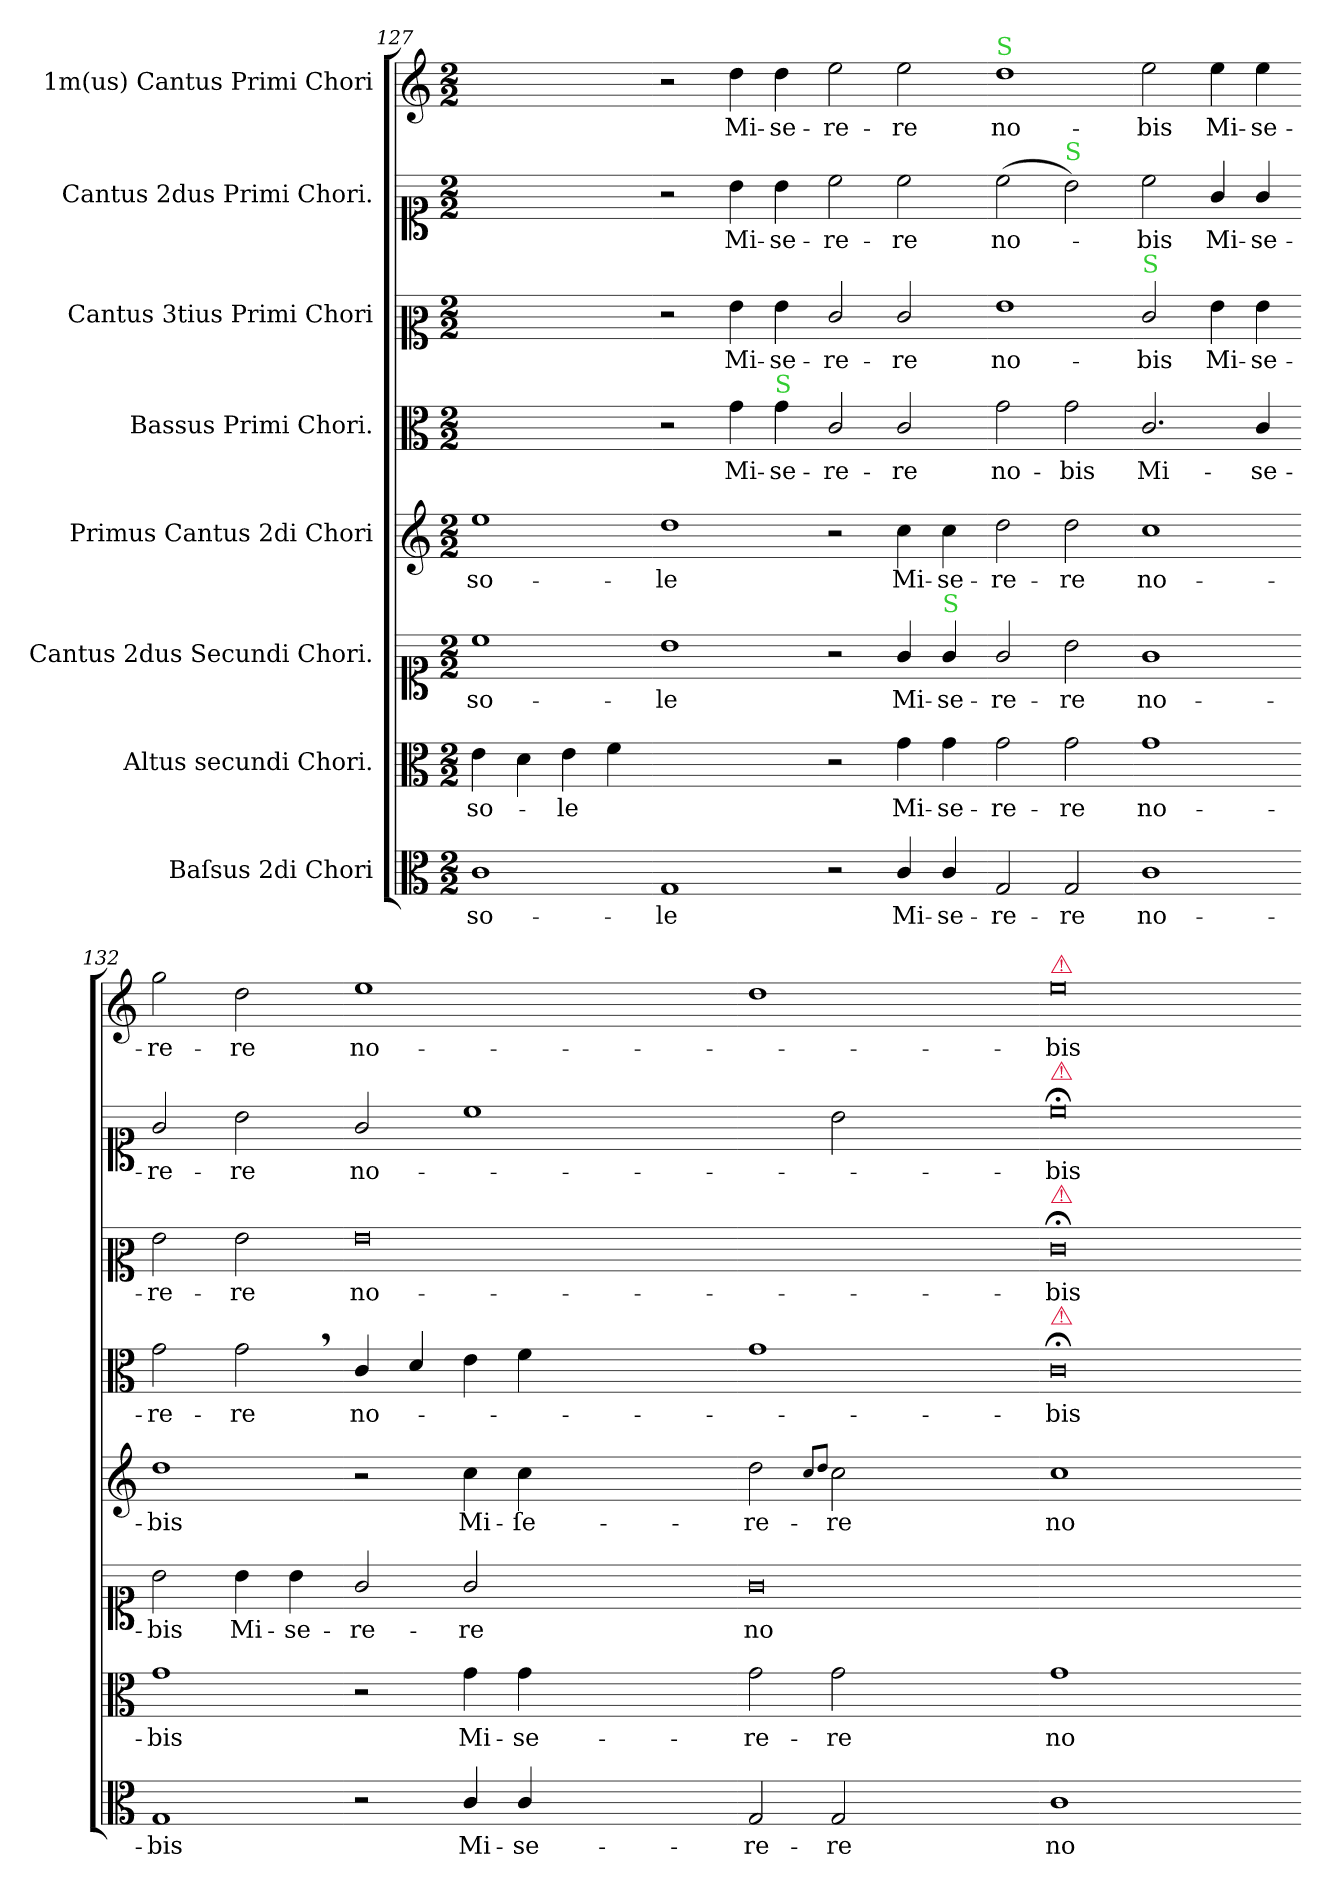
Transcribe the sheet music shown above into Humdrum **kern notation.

**kern	**text	**kern	**text	**kern	**text	**kern	**text	**kern	**text	**kern	**text	**kern	**text	**kern	**text
*part8	*part8	*part7	*part7	*part6	*part6	*part5	*part5	*part4	*part4	*part3	*part3	*part2	*part2	*part1	*part1
*staff8	*staff8	*staff7	*staff7	*staff6	*staff6	*staff5	*staff5	*staff4	*staff4	*staff3	*staff3	*staff2	*staff2	*staff1	*staff1
*I"Baſsus 2di Chori	*	*I"Altus secundi Chori.	*	*I"Cantus 2dus Secundi Chori.	*	*I"Primus Cantus 2di Chori	*	*I"Bassus Primi Chori.	*	*I"Cantus 3tius Primi Chori	*	*I"Cantus 2dus Primi Chori.	*	*I"1m(us) Cantus Primi Chori	*
*clefC3	*	*clefC3	*	*clefC1	*	*clefG2	*	*clefC3	*	*clefC2	*	*clefC1	*	*clefG2	*
*k[]	*	*k[]	*	*k[]	*	*k[]	*	*k[]	*	*k[]	*	*k[]	*	*k[]	*
*M2/2	*	*M2/2	*	*M2/2	*	*M2/2	*	*M2/2	*	*M2/2	*	*M2/2	*	*M2/2	*
=127	=127	=127	=127	=127	=127	=127	=127	=127	=127	=127	=127	=127	=127	=127	=127
1c	so-	4e\	so-	1cc	so-	1ee	so-	1ryy	.	1ryy	.	1ryy	.	1ryy	.
.	.	4d\	.	.	.	.	.	.	.	.	.	.	.	.	.
.	.	4e\	-le	.	.	.	.	.	.	.	.	.	.	.	.
.	.	4f\	.	.	.	.	.	.	.	.	.	.	.	.	.
=128-	=128-	=128-	=128-	=128-	=128-	=128-	=128-	=128-	=128-	=128-	=128-	=128-	=128-	=128-	=128-
1G	-le	1ryy	.	1b	-le	1dd	-le	2r	.	2r	.	2r	.	2r	.
.	.	.	.	.	.	.	.	4g\	Mi-	4g\	Mi-	4b\	Mi-	4dd\	Mi-
!	!	!	!	!	!	!	!	!LO:TX:a:color=limegreen:t=S	!	!	!	!	!	!	!
.	.	.	.	.	.	.	.	4g\	-se-	4g\	-se-	4b\	-se-	4dd\	-se-
=129-	=129-	=129-	=129-	=129-	=129-	=129-	=129-	=129-	=129-	=129-	=129-	=129-	=129-	=129-	=129-
2r	.	2r	.	2r	.	2r	.	2c/	-re-	2e/	-re-	2cc\	-re-	2ee\	-re-
4c/	Mi-	4g\	Mi-	4g/	Mi-	4cc\	Mi-	2c/	-re	2e/	-re	2cc\	-re	2ee\	-re
!	!	!	!	!LO:TX:a:color=limegreen:t=S	!	!	!	!	!	!	!	!	!	!	!
4c/	-se-	4g\	-se-	4g/	-se-	4cc\	-se-	.	.	.	.	.	.	.	.
=130-	=130-	=130-	=130-	=130-	=130-	=130-	=130-	=130-	=130-	=130-	=130-	=130-	=130-	=130-	=130-
!	!	!	!	!	!	!	!	!	!	!	!	!	!	!LO:TX:a:color=limegreen:t=S	!
2G/	-re-	2g\	-re-	2g/	-re-	2dd\	-re-	2g\	no-	1g	no-	(2cc\	no-	1dd	no-
!	!	!	!	!	!	!	!	!	!	!	!	!LO:TX:a:color=limegreen:t=S	!	!	!
2G/	-re	2g\	-re	2b\	-re	2dd\	-re	2g\	-bis	.	.	2b\)	.	.	.
=131-	=131-	=131-	=131-	=131-	=131-	=131-	=131-	=131-	=131-	=131-	=131-	=131-	=131-	=131-	=131-
!	!	!	!	!	!	!	!	!	!	!LO:TX:a:color=limegreen:t=S	!	!	!	!	!
1c	no-	1g	no-	1g	no-	1cc	no-	2.c/	Mi-	2e/	-bis	2cc\	-bis	2ee\	-bis
.	.	.	.	.	.	.	.	.	.	4g\	Mi-	4g/	Mi-	4ee\	Mi-
.	.	.	.	.	.	.	.	4c/	-se-	4g\	-se-	4g/	-se-	4ee\	-se-
=132-	=132-	=132-	=132-	=132-	=132-	=132-	=132-	=132-	=132-	=132-	=132-	=132-	=132-	=132-	=132-
1G	-bis	1g	-bis	2b\	-bis	1dd	-bis	2g\	-re-	2g\	-re-	2g/	-re-	2gg\	-re-
.	.	.	.	4b\	Mi-	.	.	2g,\	-re	2g\	-re	2b\	-re	2dd\	-re
.	.	.	.	4b\	-se-	.	.	.	.	.	.	.	.	.	.
=133-	=133-	=133-	=133-	=133-	=133-	=133-	=133-	=133-	=133-	=133-	=133-	=133-	=133-	=133-	=133-
2r	.	2r	.	2g/	-re-	2r	.	4c/	no-	0g	no-	2g/	no-	1ee	no-
.	.	.	.	.	.	.	.	4d/	.	.	.	.	.	.	.
4c/	Mi-	4g\	Mi-	2g/	-re	4cc\	Mi-	4e\	.	.	.	1cc\	.	.	.
4c/	-se-	4g\	-se-	.	.	4cc\	-ſe-	4f\	.	.	.	.	.	.	.
1ryy	.	1ryy	.	1ryy	.	1ryy	.	1ryy	.	.	.	.	.	1ryy	.
.	.	.	.	.	.	.	.	.	.	.	.	2ryy	.	.	.
=134-	=134-	=134-	=134-	=134-	=134-	=134-	=134-	=134-	=134-	=134-	=134-	=134-	=134-	=134-	=134-
2G/	-re-	2g\	-re-	0g	no-	2dd\	-re-	1g	.	0ryy	.	2ryy	.	1dd	.
.	.	.	.	.	.	8qqcc/L	.	.	.	.	.	.	.	.	.
.	.	.	.	.	.	8qqdd/J	.	.	.	.	.	.	.	.	.
2G/	-re	2g\	-re	.	.	2cc\	-re	.	.	.	.	2b\	.	.	.
1ryy	.	1ryy	.	.	.	1ryy	.	1ryy	.	.	.	1ryy	.	1ryy	.
=135-	=135-	=135-	=135-	=135-	=135-	=135-	=135-	=135-	=135-	=135-	=135-	=135-	=135-	=135-	=135-
!	!	!	!	!	!	!	!	!	!	!	!	!	!	!LO:TX:a:color=crimson:t=⚠	!
!	!	!	!	!	!	!	!	!	!	!	!	!LO:TX:a:color=crimson:t=⚠	!	!	!
!	!	!	!	!	!	!	!	!	!	!LO:TX:a:color=crimson:t=⚠	!	!	!	!	!
!	!	!	!	!	!	!	!	!LO:TX:a:color=crimson:t=⚠	!	!	!	!	!	!	!
1c	no-	1g	no-	0ryy	.	1cc	no-	0c;<;	-bis	0e;	-bis	0cc;	-bis	0ee	-bis
1ryy	.	1ryy	.	.	.	1ryy	.	.	.	.	.	.	.	.	.
=-	=-	=-	=-	=-	=-	=-	=-	=-	=-	=-	=-	=-	=-	=-	=-
*-	*-	*-	*-	*-	*-	*-	*-	*-	*-	*-	*-	*-	*-	*-	*-
